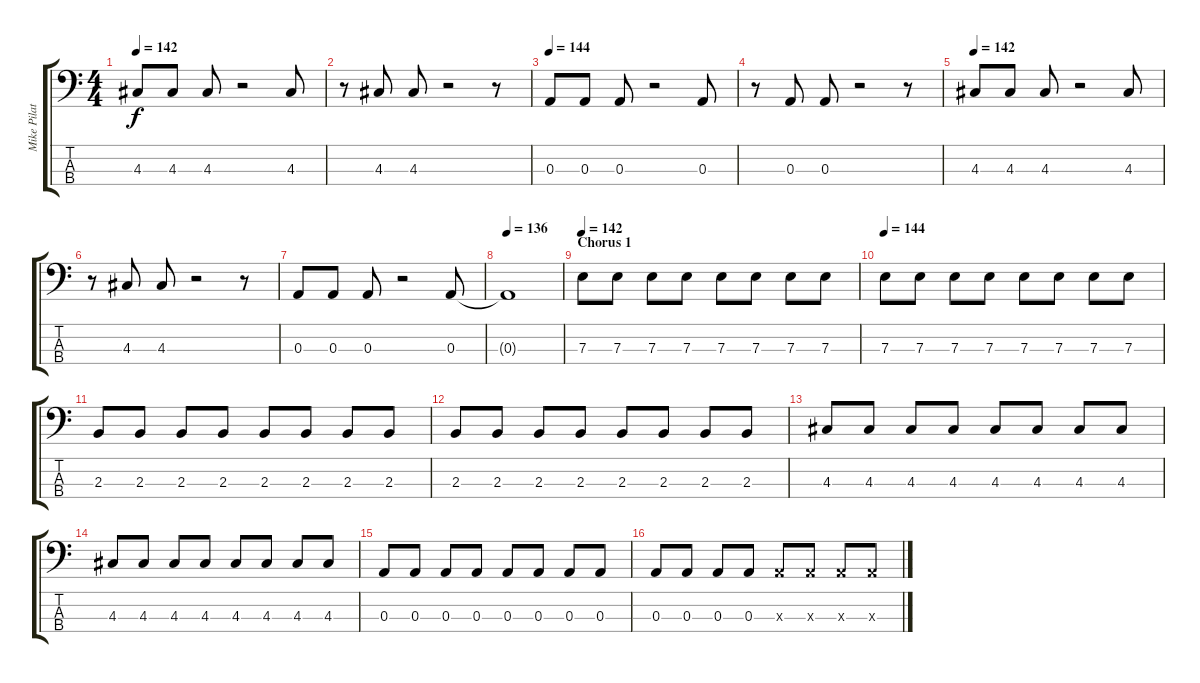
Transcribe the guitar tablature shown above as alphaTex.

\track ("Mike Pilato" "Mike Pilat") {instrument electricbasspick}
\staff {score tabs}
\tuning (G2 D2 A1 E1) {hide}
\ts (4 4)
\tempo 142
\clef f4
\ks c
4.3.8{dy f} 4.3.8 4.3.8 r.2 4.3.8 |
r.8 4.3.8 4.3.8 r.2 r.8 |
\tempo 144
0.3.8 0.3.8 0.3.8 r.2 0.3.8 |
r.8 0.3.8 0.3.8 r.2 r.8 |
\tempo 142
4.3.8 4.3.8 4.3.8 r.2 4.3.8 |
r.8 4.3.8 4.3.8 r.2 r.8 |
0.3.8 0.3.8 0.3.8 r.2 0.3.8 |
\tempo 136
0.3{t}.1 |
\section ("" "Chorus 1")
\tempo 142
7.3.8{volume 13} 7.3.8 7.3.8 7.3.8 7.3.8 7.3.8 7.3.8 7.3.8 |
\tempo 144
7.3.8 7.3.8 7.3.8 7.3.8 7.3.8 7.3.8 7.3.8 7.3.8 |
2.3.8 2.3.8 2.3.8 2.3.8 2.3.8 2.3.8 2.3.8 2.3.8 |
2.3.8 2.3.8 2.3.8 2.3.8 2.3.8 2.3.8 2.3.8 2.3.8 |
4.3.8 4.3.8 4.3.8 4.3.8 4.3.8 4.3.8 4.3.8 4.3.8 |
4.3.8 4.3.8 4.3.8 4.3.8 4.3.8 4.3.8 4.3.8 4.3.8 |
0.3.8 0.3.8 0.3.8 0.3.8 0.3.8 0.3.8 0.3.8 0.3.8 |
0.3.8 0.3.8 0.3.8 0.3.8 0.3{x}.8 0.3{x}.8 0.3{x}.8 0.3{x}.8
